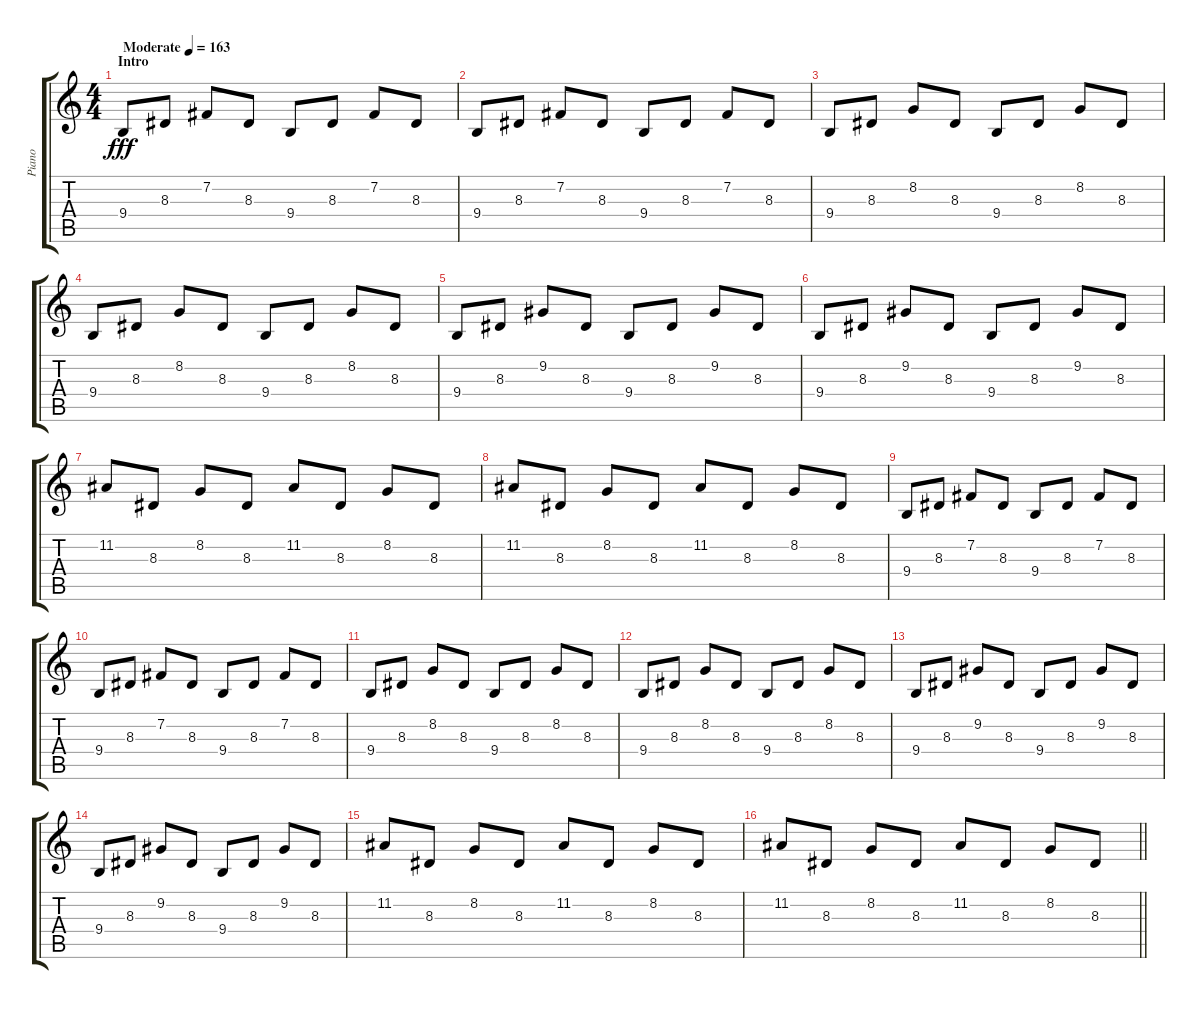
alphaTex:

\track ("Piano" "Piano") {instrument acousticgrandpiano}
\staff {score tabs}
\tuning (E4 B3 G3 D3 A2 E2) {hide}
\ts (4 4)
\section ("" "Intro")
\tempo (163 "Moderate")
\clef g2
\ks c
9.4.8{dy fff instrument acousticgrandpiano} 8.3.8 7.2.8 8.3.8 9.4.8 8.3.8 7.2.8 8.3.8 |
9.4.8 8.3.8 7.2.8 8.3.8 9.4.8 8.3.8 7.2.8 8.3.8 |
9.4.8 8.3.8 8.2.8 8.3.8 9.4.8 8.3.8 8.2.8 8.3.8 |
9.4.8 8.3.8 8.2.8 8.3.8 9.4.8 8.3.8 8.2.8 8.3.8 |
9.4.8 8.3.8 9.2.8 8.3.8 9.4.8 8.3.8 9.2.8 8.3.8 |
9.4.8 8.3.8 9.2.8 8.3.8 9.4.8 8.3.8 9.2.8 8.3.8 |
11.2.8 8.3.8 8.2.8 8.3.8 11.2.8 8.3.8 8.2.8 8.3.8 |
11.2.8 8.3.8 8.2.8 8.3.8 11.2.8 8.3.8 8.2.8 8.3.8 |
9.4.8 8.3.8 7.2.8 8.3.8 9.4.8 8.3.8 7.2.8 8.3.8 |
9.4.8 8.3.8 7.2.8 8.3.8 9.4.8 8.3.8 7.2.8 8.3.8 |
9.4.8 8.3.8 8.2.8 8.3.8 9.4.8 8.3.8 8.2.8 8.3.8 |
9.4.8 8.3.8 8.2.8 8.3.8 9.4.8 8.3.8 8.2.8 8.3.8 |
9.4.8 8.3.8 9.2.8 8.3.8 9.4.8 8.3.8 9.2.8 8.3.8 |
9.4.8 8.3.8 9.2.8 8.3.8 9.4.8 8.3.8 9.2.8 8.3.8 |
11.2.8 8.3.8 8.2.8 8.3.8 11.2.8 8.3.8 8.2.8 8.3.8 |
\barLineRight lightlight
11.2.8 8.3.8 8.2.8 8.3.8 11.2.8 8.3.8 8.2.8 8.3.8
